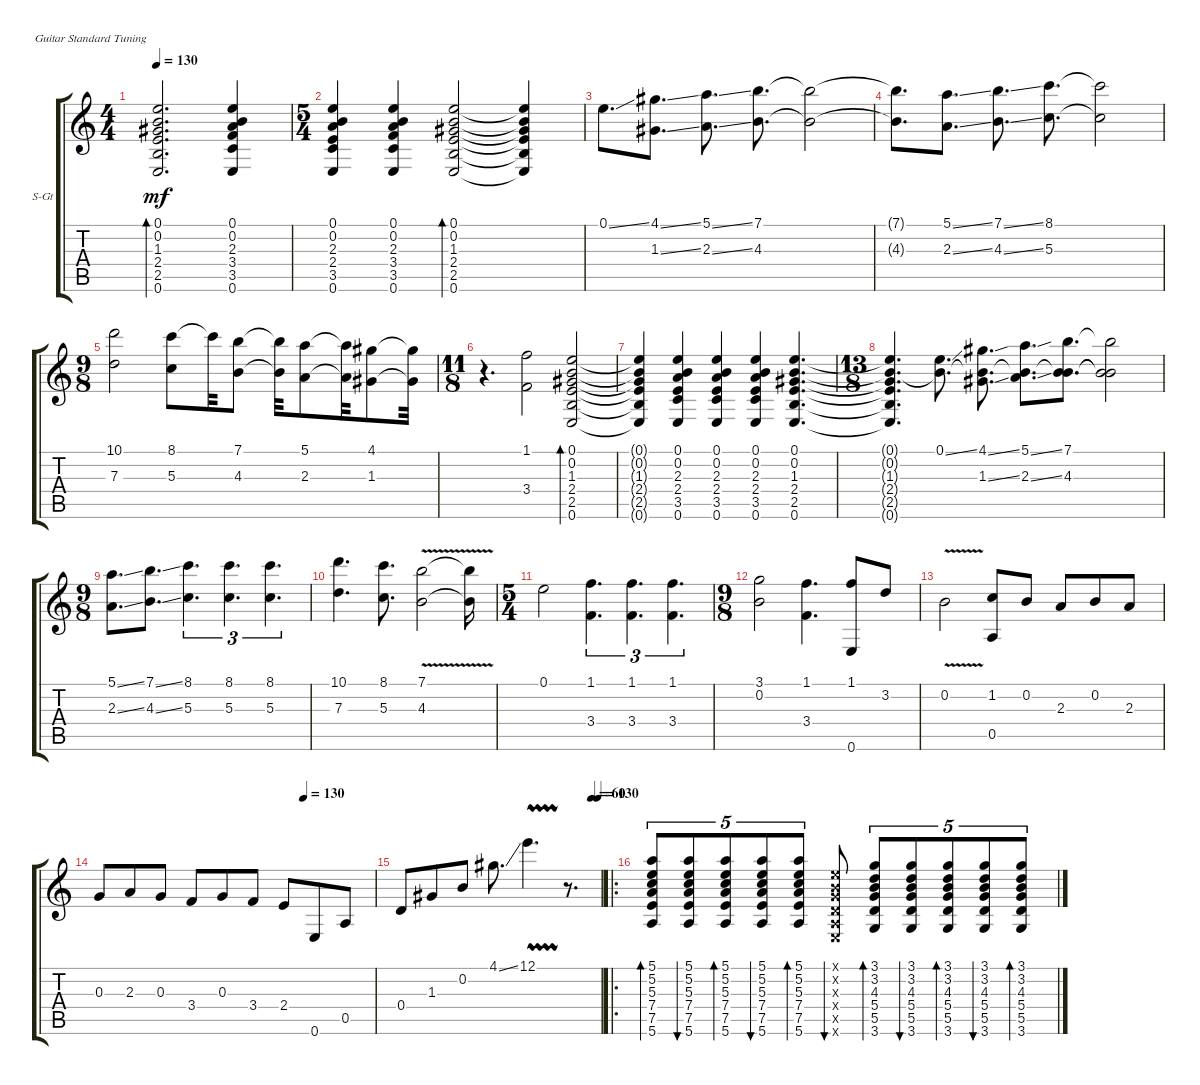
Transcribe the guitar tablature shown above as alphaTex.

\defaultSystemsLayout 4
\bracketExtendMode groupsimilarinstruments
\firstSystemTrackNameOrientation horizontal
\otherSystemsTrackNameOrientation horizontal
\track ("Steel Guitar" "S-Gt") {instrument acousticguitarsteel}
\staff {score tabs}
\tuning (E4 B3 G3 D3 A2 E2)
\ts (4 4)
\tempo 130
\clef g2
\ks c
(0.6 2.5 2.4 1.3 0.2 0.1).2{d bd 120 dy mf instrument acousticguitarsteel} (0.6 3.5 3.4 2.3 0.2 0.1).4 |
\ts (5 4)
(0.6 3.5 2.4 2.3 0.2 0.1).4 (0.6 3.5 3.4 2.3 0.2 0.1).4 (0.6 2.5 2.4 1.3 0.2 0.1).2{bd 120} (0.6{t} 2.5{t} 2.4{t} 1.3{t} 0.2{t} 0.1{t}).4 |
0.1{ss}.8{d} (1.3{ss} 4.1{ss}).8{d} (2.3{ss} 5.1{ss}).8{d} (4.3 7.1).8{d} (4.3{t} 7.1{t}).2 |
(7.1{t} 4.3{t}).8{d} (2.3{ss} 5.1{ss}).8{d} (4.3{ss} 7.1{ss}).8{d} (5.3 8.1).8{d} (8.1{t} 5.3{t}).2 |
\ts (9 8)
(7.3 10.1).2 (8.1 5.3).8 8.1{t}.32 (7.1 4.3).8 (7.1{t} 4.3{t}).32 (5.1 2.3).8 (5.1{t} 2.3{t}).32 (4.1 1.3).8 (4.1{t} 1.3{t}).32 |
\ts (11 8)
r.4{d} (3.4 1.1).2 (0.6 2.5 2.4 1.3 0.2 0.1).2{bd 120} |
(0.6{t} 2.5{t} 2.4{t} 1.3{t} 0.2{t} 0.1{t}).4 (0.6 3.5 2.4 2.3 0.2 0.1).4 (0.6 3.5 2.4 2.3 0.2 0.1).4 (0.6 3.5 2.4 2.3 0.2 0.1).4 (0.6 2.5 2.4 1.3 0.2 0.1).4{d} |
\ts (13 8)
(0.6{t} 2.5{t} 2.4{t} 1.3{t} 0.2{t} 0.1{t}).4{d} (0.1{ss} 0.2{t}).8{d} (1.3{ss} 4.1{ss} 0.2{t}).8{d} (2.3{ss} 5.1{ss} 0.2{t}).8{d} (4.3 7.1 0.2{t}).8{d} (4.3{t} 7.1{t} 0.2{t}).2 |
\ts (9 8)
(2.3{ss} 5.1{ss}).8{d} (4.3{ss} 7.1{ss}).8{d} (5.3 8.1).4{d tu (3 2)} (5.3 8.1).4{d tu (3 2)} (5.3 8.1).4{d tu (3 2)} |
(7.3 10.1).4{d} (8.1 5.3).8{d} (4.3{v} 7.1).2 (4.3{t} 7.1{t}).16 |
\ts (5 4)
0.1.2 (1.1 3.4).4{d tu (3 2)} (1.1 3.4).4{d tu (3 2)} (3.4 1.1).4{d tu (3 2)} |
\ts (9 8)
(3.1 0.2).2 (1.1 3.4).4{d} (1.1 0.6).8 3.2.8 |
0.2{v}.2 (1.2 0.5).8 0.2.8 2.3.8 0.2.8 2.3.8 |
\tempo (130 0.74375)
0.3.8 2.3.8 0.3.8 3.4.8 0.3.8 3.4.8 2.4.8 0.6.8 0.5.8 |
\tempo (60 0.955665)
\tempo (130 0.9875)
0.4.8 1.3.8 0.2.8 4.1{ss}.8{d} 12.1{vw}.4{d} r.8{d} |
\ro
(5.1 5.2 5.3 7.4 7.5 5.6).8{tu (5 4) bd 60} (5.1 5.2 5.3 7.4 7.5 5.6).8{tu (5 4) bu 60} (5.1 5.2 5.3 7.4 7.5 5.6).8{tu (5 4) bd 60} (5.1 5.2 5.3 7.4 7.5 5.6).8{tu (5 4) bu 60} (5.1 5.2 5.3 7.4 7.5 5.6).8{tu (5 4) bd 60} (0.4{x} 0.3{x} 0.2{x} 0.1{x} 0.6{x} 0.5{x}).8{bu 118} (3.6 5.5 5.4 4.3 3.2 3.1).8{tu (5 4) bd 60} (3.6 5.5 5.4 4.3 3.2 3.1).8{tu (5 4) bu 60} (3.6 5.5 5.4 4.3 3.2 3.1).8{tu (5 4) bd 60} (3.6 5.5 5.4 4.3 3.2 3.1).8{tu (5 4) bu 60} (3.6 5.5 5.4 4.3 3.2 3.1).8{tu (5 4) bd 60}
